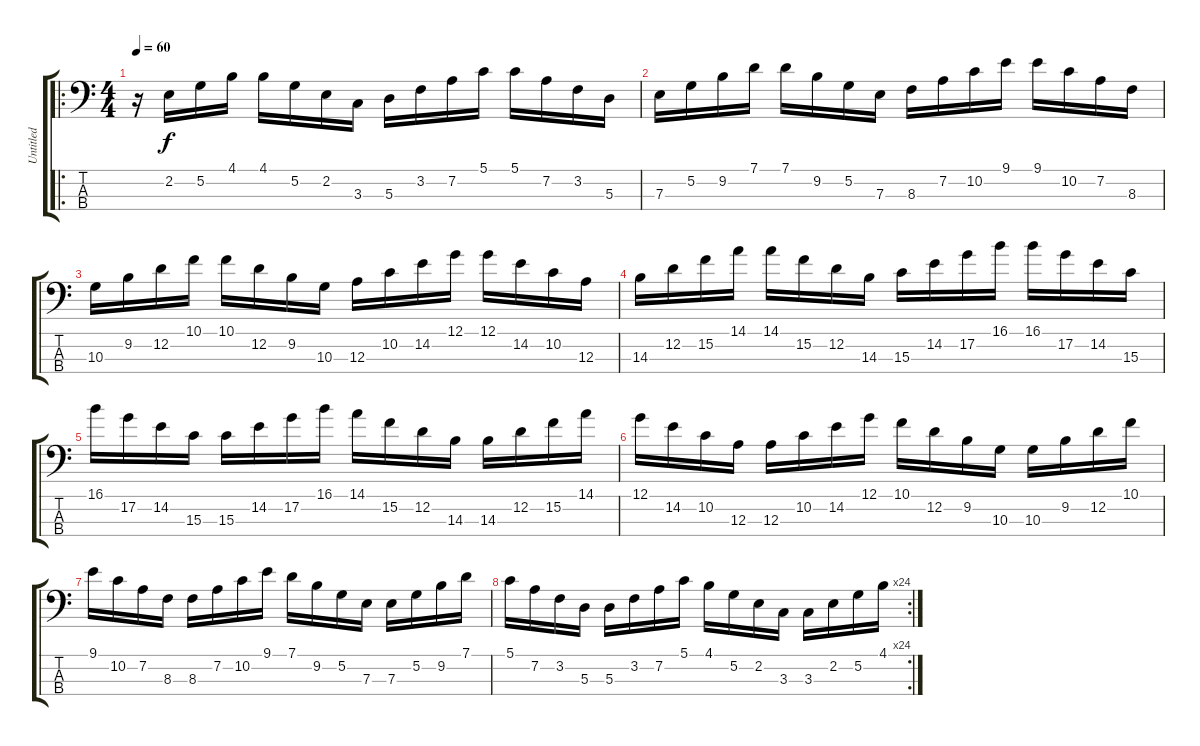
\track ("Untitled" "Untitled") {instrument electricbassfinger}
\staff {score tabs}
\tuning (G2 D2 A1 E1) {hide}
\ro
\ts (4 4)
\tempo 60
\clef f4
\ks c
r.16{dy f instrument electricbassfinger} 2.2.16 5.2.16 4.1.16 4.1.16 5.2.16 2.2.16 3.3.16 5.3.16 3.2.16 7.2.16 5.1.16 5.1.16 7.2.16 3.2.16 5.3.16 |
7.3.16 5.2.16 9.2.16 7.1.16 7.1.16 9.2.16 5.2.16 7.3.16 8.3.16 7.2.16 10.2.16 9.1.16 9.1.16 10.2.16 7.2.16 8.3.16 |
10.3.16 9.2.16 12.2.16 10.1.16 10.1.16 12.2.16 9.2.16 10.3.16 12.3.16 10.2.16 14.2.16 12.1.16 12.1.16 14.2.16 10.2.16 12.3.16 |
14.3.16 12.2.16 15.2.16 14.1.16 14.1.16 15.2.16 12.2.16 14.3.16 15.3.16 14.2.16 17.2.16 16.1.16 16.1.16 17.2.16 14.2.16 15.3.16 |
16.1.16 17.2.16 14.2.16 15.3.16 15.3.16 14.2.16 17.2.16 16.1.16 14.1.16 15.2.16 12.2.16 14.3.16 14.3.16 12.2.16 15.2.16 14.1.16 |
12.1.16 14.2.16 10.2.16 12.3.16 12.3.16 10.2.16 14.2.16 12.1.16 10.1.16 12.2.16 9.2.16 10.3.16 10.3.16 9.2.16 12.2.16 10.1.16 |
9.1.16 10.2.16 7.2.16 8.3.16 8.3.16 7.2.16 10.2.16 9.1.16 7.1.16 9.2.16 5.2.16 7.3.16 7.3.16 5.2.16 9.2.16 7.1.16 |
\rc 24
5.1.16 7.2.16 3.2.16 5.3.16 5.3.16 3.2.16 7.2.16 5.1.16 4.1.16 5.2.16 2.2.16 3.3.16 3.3.16 2.2.16 5.2.16 4.1.16
